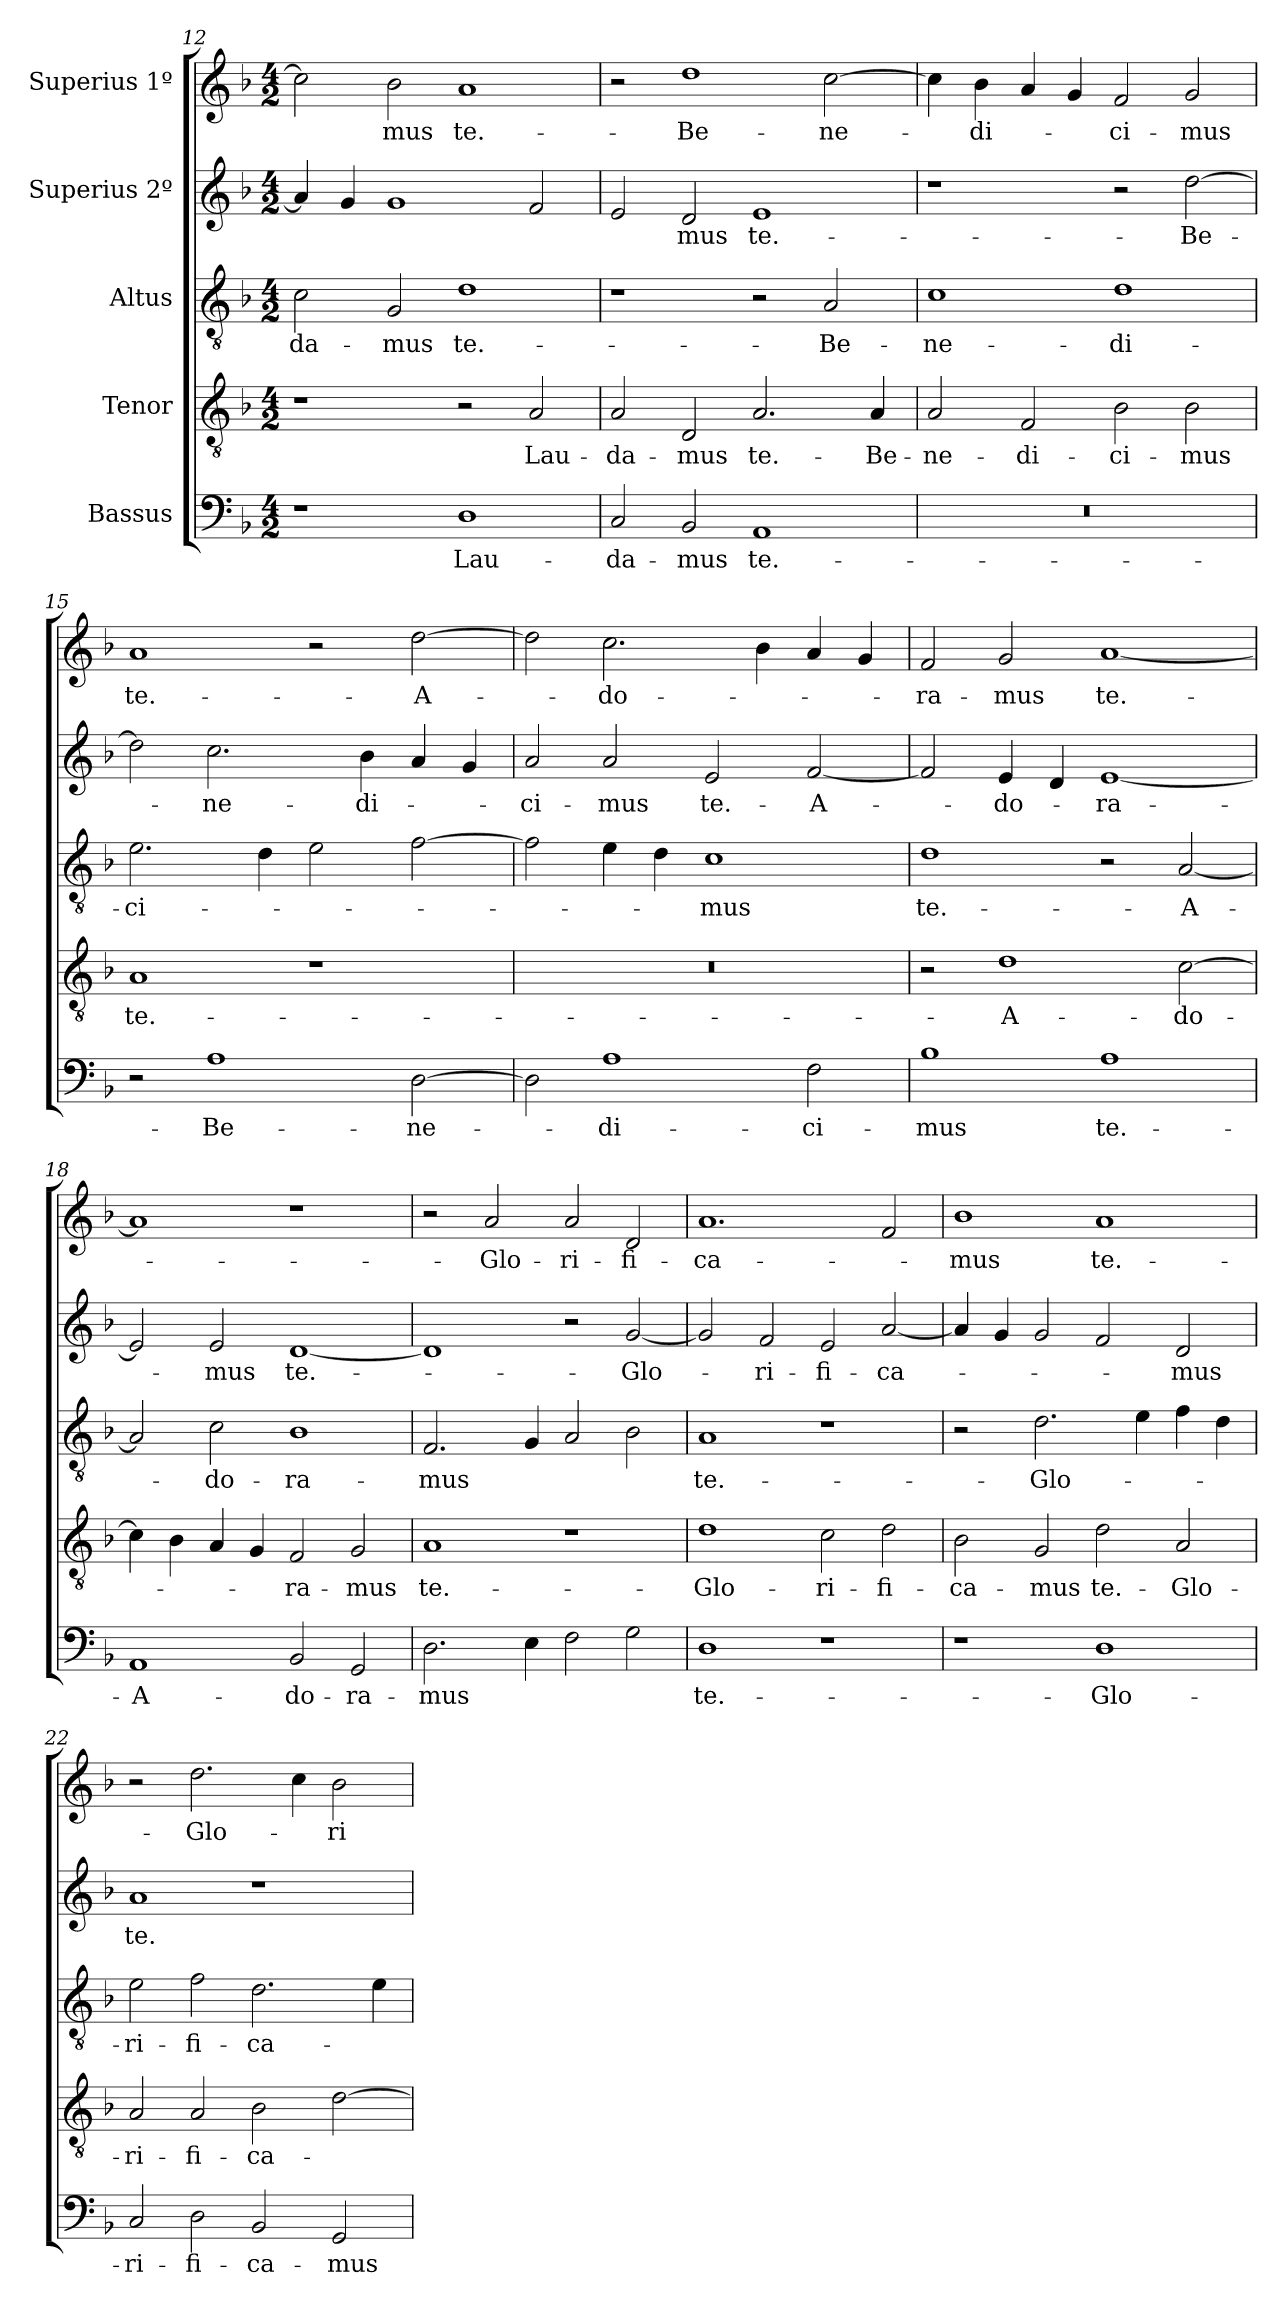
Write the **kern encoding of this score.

**kern	**text	**kern	**text	**kern	**text	**kern	**text	**kern	**text
*part5	*part5	*part4	*part4	*part3	*part3	*part2	*part2	*part1	*part1
*staff5	*staff5	*staff4	*staff4	*staff3	*staff3	*staff2	*staff2	*staff1	*staff1
*I"Bassus	*	*I"Tenor	*	*I"Altus	*	*I"Superius 2º	*	*I"Superius 1º	*
*clefF4	*	*clefGv2	*	*clefGv2	*	*clefG2	*	*clefG2	*
*k[b-]	*	*k[b-]	*	*k[b-]	*	*k[b-]	*	*k[b-]	*
*M4/2	*	*M4/2	*	*M4/2	*	*M4/2	*	*M4/2	*
=12	=12	=12	=12	=12	=12	=12	=12	=12	=12
1r	.	1r	.	2c\	-da-	4a/]	.	2cc\]	.
.	.	.	.	.	.	4g/	.	.	.
.	.	.	.	2G/	-mus	1g/	.	2b-\	-mus
1D\	-Lau-	2r	.	1d\	te.-	.	.	1a/	te.-
.	.	2A/	Lau-	.	.	2f/	.	.	.
=13	=13	=13	=13	=13	=13	=13	=13	=13	=13
2C/	-da-	2A/	-da-	1r	.	2e/	.	2r	.
2BB-/	-mus	2D/	-mus	.	.	2d/	-mus	1dd\	Be-
1AA/	te.-	2.A/	te.-	2r	.	1e/	te.-	.	.
.	.	.	.	2A/	Be-	.	.	[2cc\	-ne-
.	.	4A/	Be-	.	.	.	.	.	.
=14	=14	=14	=14	=14	=14	=14	=14	=14	=14
0r	.	2A/	-ne-	1c\	-ne-	1r	.	4cc\]	.
.	.	.	.	.	.	.	.	4b-\	-di-
.	.	2F/	-di-	.	.	.	.	4a/	.
.	.	.	.	.	.	.	.	4g/	.
.	.	2B-\	-ci-	1d\	-di-	2r	.	2f/	-ci-
.	.	2B-\	-mus	.	.	[2dd\	Be-	2g/	-mus
=15	=15	=15	=15	=15	=15	=15	=15	=15	=15
2r	.	1A/	te.-	2.e\	-ci-	2dd\]	.	1a/	te.-
1A\	Be-	.	.	.	.	2.cc\	-ne-	.	.
.	.	.	.	4d\	.	.	.	.	.
.	.	1r	.	2e\	.	.	.	2r	.
.	.	.	.	.	.	4b-\	-di-	.	.
[2D\	-ne-	.	.	[2f\	.	4a/	.	[2dd\	A-
.	.	.	.	.	.	4g/	.	.	.
=16	=16	=16	=16	=16	=16	=16	=16	=16	=16
2D\]	.	0r	.	2f\]	.	2a/	-ci-	2dd\]	.
1A\	-di-	.	.	4e\	.	2a/	-mus	2.cc\	-do-
.	.	.	.	4d\	.	.	.	.	.
.	.	.	.	1c\	-mus	2e/	te.-	.	.
.	.	.	.	.	.	.	.	4b-\	.
2F\	-ci-	.	.	.	.	[2f/	A-	4a/	.
.	.	.	.	.	.	.	.	4g/	.
=17	=17	=17	=17	=17	=17	=17	=17	=17	=17
1B-\	-mus	2r	.	1d\	te.-	2f/]	.	2f/	-ra-
.	.	1d\	A-	.	.	4e/	-do-	2g/	-mus
.	.	.	.	.	.	4d/	.	.	.
1A\	te.-	.	.	2r	.	[1e/	-ra-	[1a/	te.-
.	.	[2c\	-do-	[2A/	A-	.	.	.	.
=18	=18	=18	=18	=18	=18	=18	=18	=18	=18
1AA/	A-	4c\]	.	2A/]	.	2e/]	.	1a/]	.
.	.	4B-\	.	.	.	.	.	.	.
.	.	4A/	.	2c\	-do-	2e/	-mus	.	.
.	.	4G/	.	.	.	.	.	.	.
2BB-/	-do-	2F/	-ra-	1B-\	-ra-	[1d/	te.-	1r	.
2GG/	-ra-	2G/	-mus	.	.	.	.	.	.
=19	=19	=19	=19	=19	=19	=19	=19	=19	=19
2.D\	-mus	1A/	te.-	2.F/	-mus	1d/]	.	2r	.
.	.	.	.	.	.	.	.	2a/	Glo-
4E\	.	.	.	4G/	.	.	.	.	.
2F\	.	1r	.	2A/	.	2r	.	2a/	-ri-
2G\	.	.	.	2B-\	.	[2g/	Glo-	2d/	-fi-
=20	=20	=20	=20	=20	=20	=20	=20	=20	=20
1D\	te.-	1d\	Glo-	1A/	te.-	2g/]	.	1.a/	-ca-
.	.	.	.	.	.	2f/	-ri-	.	.
1r	.	2c\	-ri-	1r	.	2e/	-fi-	.	.
.	.	2d\	-fi-	.	.	[2a/	-ca-	2f/	.
=21	=21	=21	=21	=21	=21	=21	=21	=21	=21
1r	.	2B-\	-ca-	2r	.	4a/]	.	1b-\	-mus
.	.	.	.	.	.	4g/	.	.	.
.	.	2G/	-mus	2.d\	Glo-	2g/	.	.	.
1D\	Glo-	2d\	te.-	.	.	2f/	.	1a/	te.-
.	.	.	.	4e\	.	.	.	.	.
.	.	2A/	Glo-	4f\	.	2d/	-mus	.	.
.	.	.	.	4d\	.	.	.	.	.
=22	=22	=22	=22	=22	=22	=22	=22	=22	=22
2C/	-ri-	2A/	-ri-	2e\	-ri-	1a/	te.-	2r	.
2D\	-fi-	2A/	-fi-	2f\	-fi-	.	.	2.dd\	Glo-
2BB-/	-ca-	2B-\	-ca-	2.d\	-ca-	1r	.	.	.
.	.	.	.	.	.	.	.	4cc\	.
2GG/	-mus	[2d\	.	.	.	.	.	2b-\	-ri-
.	.	.	.	4e\	.	.	.	.	.
=	=	=	=	=	=	=	=	=	=
*-	*-	*-	*-	*-	*-	*-	*-	*-	*-
